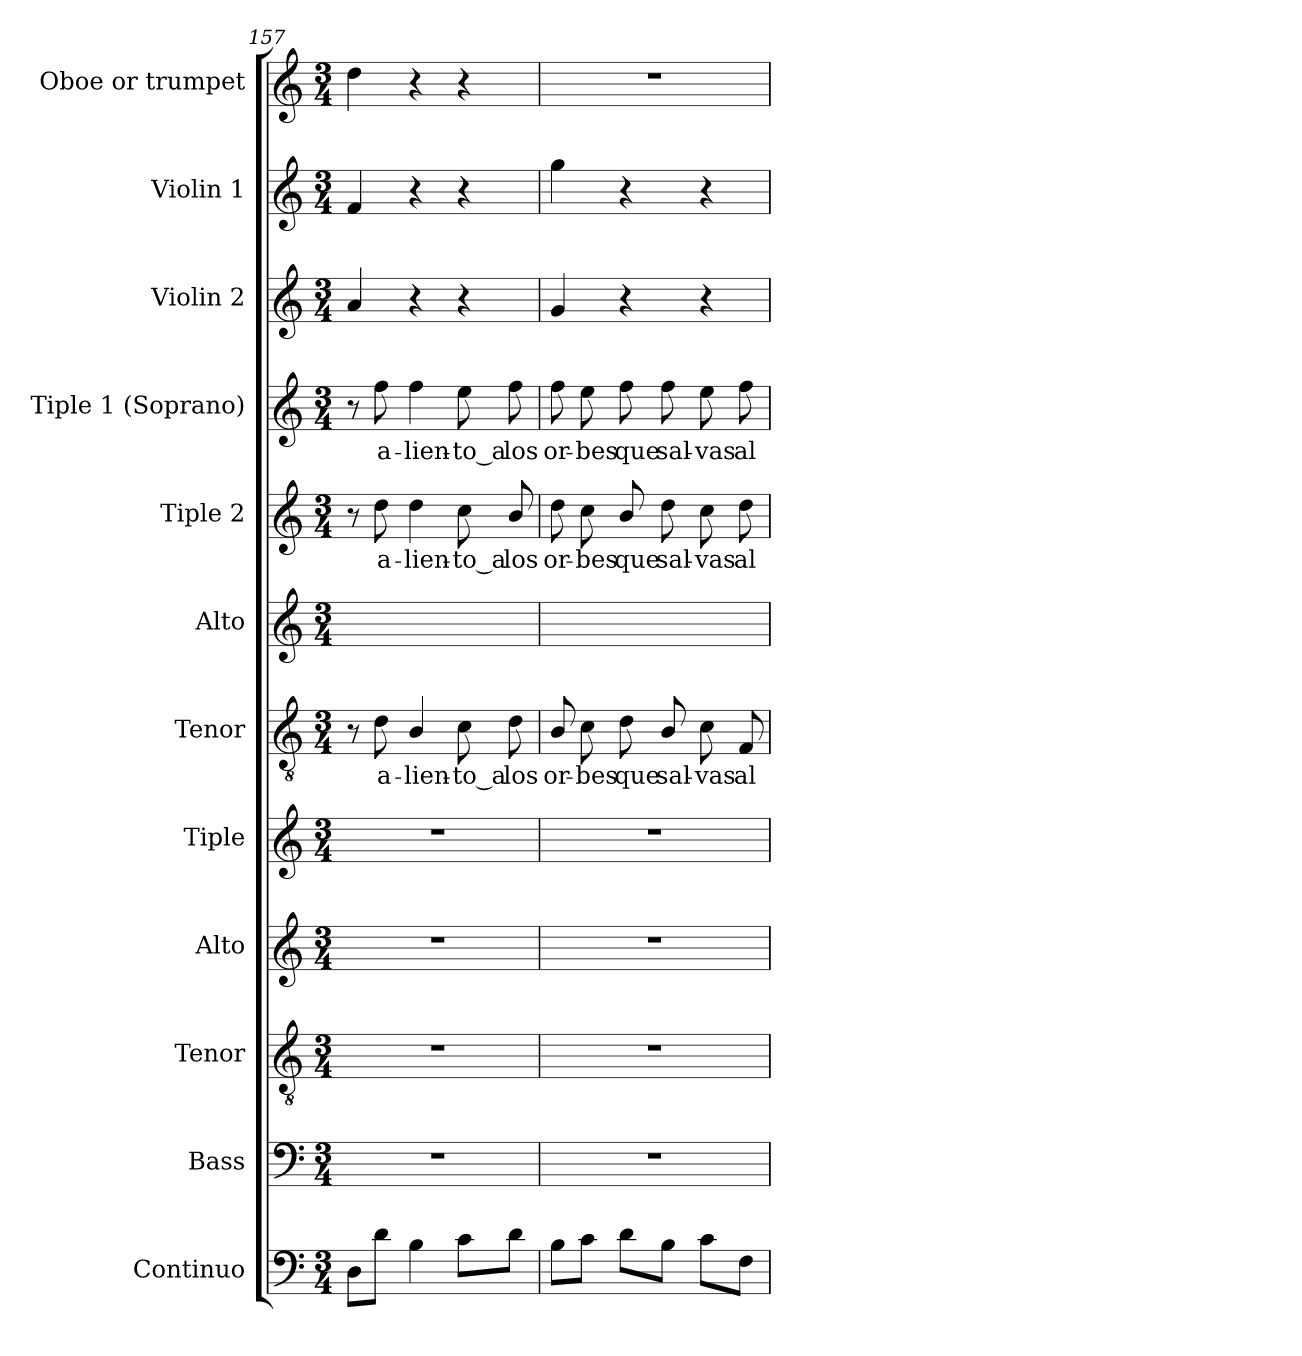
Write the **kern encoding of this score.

**kern	**kern	**kern	**kern	**kern	**kern	**text	**kern	**kern	**text	**kern	**text	**kern	**kern	**kern
*part12	*part11	*part10	*part9	*part8	*part7	*part7	*part6	*part5	*part5	*part4	*part4	*part3	*part2	*part1
*staff12	*staff11	*staff10	*staff9	*staff8	*staff7	*staff7	*staff6	*staff5	*staff5	*staff4	*staff4	*staff3	*staff2	*staff1
*I"Continuo	*I"Bass	*I"Tenor	*I"Alto	*I"Tiple	*I"Tenor	*	*I"Alto	*I"Tiple 2	*	*I"Tiple 1 (Soprano)	*	*I"Violin 2	*I"Violin 1	*I"Oboe or trumpet
*	*I'B.	*I'T.	*I'A.	*	*I'T.	*	*I'A.	*	*	*I'S1.	*	*I'Vln. 2	*I'Vln. 1	*I'Ob.
*clefF4	*clefF4	*clefGv2	*clefG2	*clefG2	*clefGv2	*	*clefG2	*clefG2	*	*clefG2	*	*clefG2	*clefG2	*clefG2
*	*	*ITrd7c12	*	*	*ITrd7c12	*	*	*	*	*	*	*	*	*
*k[]	*k[]	*k[]	*k[]	*k[]	*k[]	*	*k[]	*k[]	*	*k[]	*	*k[]	*k[]	*k[]
*C:	*C:	*C:	*C:	*C:	*C:	*	*C:	*C:	*	*C:	*	*C:	*C:	*C:
*M3/4	*M3/4	*M3/4	*M3/4	*M3/4	*M3/4	*	*M3/4	*M3/4	*	*M3/4	*	*M3/4	*M3/4	*M3/4
=157	=157	=157	=157	=157	=157	=157	=157	=157	=157	=157	=157	=157	=157	=157
!	!LO:N:vis=1	!LO:N:vis=1	!LO:N:vis=1	!LO:N:vis=1	!	!	!LO:N:vis=1	!	!	!	!	!	!	!
8Di\L	2.r	2.r	2.r	2.r	8r	.	2.ryy	8r	.	8r	.	4ai/	4fi/	4ddi\
!	!	!	!	!	!	!LO:LY:b:color=#000000	!	!	!	!	!	!	!	!
!	!	!	!	!	!	!	!	!	!LO:LY:b:color=#000000	!	!	!	!	!
!	!	!	!	!	!	!	!	!	!	!	!LO:LY:b:color=#000000	!	!	!
8di\J	.	.	.	.	8Di\	a-	.	8ddi\	a-	8ffi\	a-	.	.	.
!	!	!	!	!	!	!LO:LY:b:color=#000000	!	!	!	!	!	!	!	!
!	!	!	!	!	!	!	!	!	!LO:LY:b:color=#000000	!	!	!	!	!
!	!	!	!	!	!	!	!	!	!	!	!LO:LY:b:color=#000000	!	!	!
4Bi\	.	.	.	.	4BBi/	-lien-	.	4ddi\	-lien-	4ffi\	-lien-	4r	4r	4r
!	!	!	!	!	!	!LO:LY:b:color=#000000	!	!	!	!	!	!	!	!
!	!	!	!	!	!	!	!	!	!LO:LY:b:color=#000000	!	!	!	!	!
!	!	!	!	!	!	!	!	!	!	!	!LO:LY:b:color=#000000	!	!	!
8ci\L	.	.	.	.	8Ci\	-to_a	.	8cci\	-to_a	8eei\	-to_a	4r	4r	4r
!	!	!	!	!	!	!LO:LY:b:color=#000000	!	!	!	!	!	!	!	!
!	!	!	!	!	!	!	!	!	!LO:LY:b:color=#000000	!	!	!	!	!
!	!	!	!	!	!	!	!	!	!	!	!LO:LY:b:color=#000000	!	!	!
8di\J	.	.	.	.	8Di\	los	.	8bi/	los	8ffi\	los	.	.	.
=158	=158	=158	=158	=158	=158	=158	=158	=158	=158	=158	=158	=158	=158	=158
!	!LO:N:vis=1	!LO:N:vis=1	!LO:N:vis=1	!LO:N:vis=1	!	!	!	!	!	!	!	!	!	!
!	!	!	!	!	!	!LO:LY:b:color=#000000	!LO:N:vis=1	!	!	!	!	!	!	!
!	!	!	!	!	!	!	!	!	!LO:LY:b:color=#000000	!	!	!	!	!
!	!	!	!	!	!	!	!	!	!	!	!LO:LY:b:color=#000000	!	!	!LO:N:vis=1
8Bi\L	2.r	2.r	2.r	2.r	8BBi/	or-	2.ryy	8ddi\	or-	8ffi\	or-	4gi/	4ggi\	2.r
!	!	!	!	!	!	!LO:LY:b:color=#000000	!	!	!	!	!	!	!	!
!	!	!	!	!	!	!	!	!	!LO:LY:b:color=#000000	!	!	!	!	!
!	!	!	!	!	!	!	!	!	!	!	!LO:LY:b:color=#000000	!	!	!
8ci\J	.	.	.	.	8Ci\	-bes	.	8cci\	-bes	8eei\	-bes	.	.	.
!	!	!	!	!	!	!LO:LY:b:color=#000000	!	!	!	!	!	!	!	!
!	!	!	!	!	!	!	!	!	!LO:LY:b:color=#000000	!	!	!	!	!
!	!	!	!	!	!	!	!	!	!	!	!LO:LY:b:color=#000000	!	!	!
8di\L	.	.	.	.	8Di\	que	.	8bi/	que	8ffi\	que	4r	4r	.
!	!	!	!	!	!	!LO:LY:b:color=#000000	!	!	!	!	!	!	!	!
!	!	!	!	!	!	!	!	!	!LO:LY:b:color=#000000	!	!	!	!	!
!	!	!	!	!	!	!	!	!	!	!	!LO:LY:b:color=#000000	!	!	!
8Bi\J	.	.	.	.	8BBi/	sal-	.	8ddi\	sal-	8ffi\	sal-	.	.	.
!	!	!	!	!	!	!LO:LY:b:color=#000000	!	!	!	!	!	!	!	!
!	!	!	!	!	!	!	!	!	!LO:LY:b:color=#000000	!	!	!	!	!
!	!	!	!	!	!	!	!	!	!	!	!LO:LY:b:color=#000000	!	!	!
8ci\L	.	.	.	.	8Ci\	-vas	.	8cci\	-vas	8eei\	-vas	4r	4r	.
!	!	!	!	!	!	!LO:LY:b:color=#000000	!	!	!	!	!	!	!	!
!	!	!	!	!	!	!	!	!	!LO:LY:b:color=#000000	!	!	!	!	!
!	!	!	!	!	!	!	!	!	!	!	!LO:LY:b:color=#000000	!	!	!
8Fi\J	.	.	.	.	8FFi/	al-	.	8ddi\	al-	8ffi\	al-	.	.	.
=	=	=	=	=	=	=	=	=	=	=	=	=	=	=
*-	*-	*-	*-	*-	*-	*-	*-	*-	*-	*-	*-	*-	*-	*-
